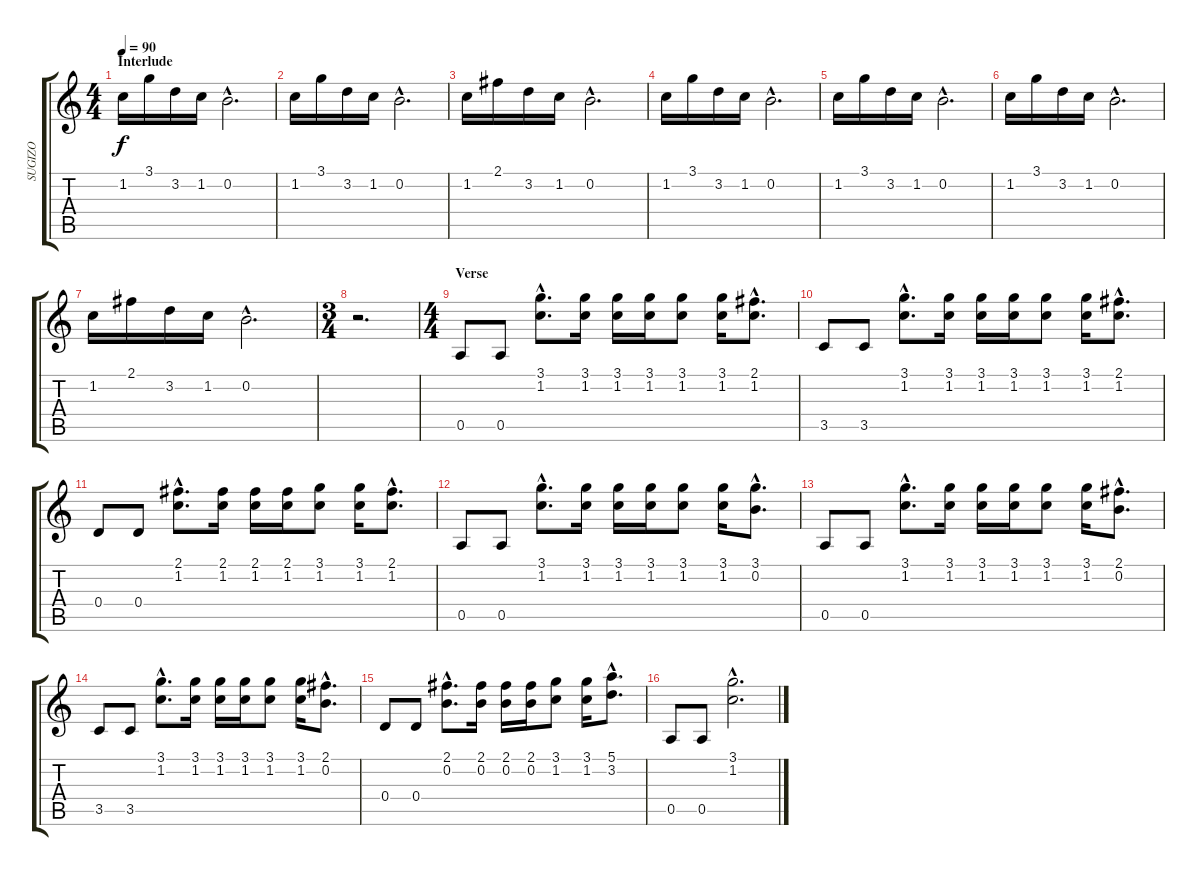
\track ("SUGIZO" "SUGIZO") {instrument electricguitarjazz}
\staff {score tabs}
\tuning (E4 B3 G3 D3 A2 E2) {hide}
\ts (4 4)
\section ("" "Interlude")
\tempo 90
\clef g2
\ks c
1.2.16{dy f volume 16 instrument acousticguitarnylon} 3.1.16 3.2.16 1.2.16 0.2{hac}.2{d} |
1.2.16 3.1.16 3.2.16 1.2.16 0.2{hac}.2{d} |
1.2.16 2.1.16 3.2.16 1.2.16 0.2{hac}.2{d} |
1.2.16 3.1.16 3.2.16 1.2.16 0.2{hac}.2{d} |
1.2.16 3.1.16 3.2.16 1.2.16 0.2{hac}.2{d} |
1.2.16 3.1.16 3.2.16 1.2.16 0.2{hac}.2{d} |
1.2.16 2.1.16 3.2.16 1.2.16 0.2{hac}.2{d} |
\ts (3 4)
r.2{d} |
\ts (4 4)
\section ("" "Verse")
0.5.8{instrument distortionguitar} 0.5.8 (3.1{hac} 1.2{hac}).8{d} (3.1 1.2).16 (3.1 1.2).16 (3.1 1.2).16 (3.1 1.2).8 (3.1 1.2).16 (2.1{hac} 1.2{hac}).8{d} |
3.5.8 3.5.8 (3.1{hac} 1.2{hac}).8{d} (3.1 1.2).16 (3.1 1.2).16 (3.1 1.2).16 (3.1 1.2).8 (3.1 1.2).16 (2.1{hac} 1.2{hac}).8{d} |
0.4.8 0.4.8 (2.1{hac} 1.2{hac}).8{d} (2.1 1.2).16 (2.1 1.2).16 (2.1 1.2).16 (3.1 1.2).8 (3.1 1.2).16 (2.1{hac} 1.2{hac}).8{d} |
0.5.8 0.5.8 (3.1{hac} 1.2{hac}).8{d} (3.1 1.2).16 (3.1 1.2).16 (3.1 1.2).16 (3.1 1.2).8 (3.1 1.2).16 (3.1{hac} 0.2{hac}).8{d} |
0.5.8 0.5.8 (3.1{hac} 1.2{hac}).8{d} (3.1 1.2).16 (3.1 1.2).16 (3.1 1.2).16 (3.1 1.2).8 (3.1 1.2).16 (2.1{hac} 0.2{hac}).8{d} |
3.5.8 3.5.8 (3.1{hac} 1.2{hac}).8{d} (3.1 1.2).16 (3.1 1.2).16 (3.1 1.2).16 (3.1 1.2).8 (3.1 1.2).16 (2.1{hac} 0.2{hac}).8{d} |
0.4.8 0.4.8 (2.1{hac} 0.2{hac}).8{d} (2.1 0.2).16 (2.1 0.2).16 (2.1 0.2).16 (3.1 1.2).8 (3.1 1.2).16 (5.1{hac} 3.2{hac}).8{d} |
0.5.8 0.5.8 (3.1{hac} 1.2{hac}).2{d}
